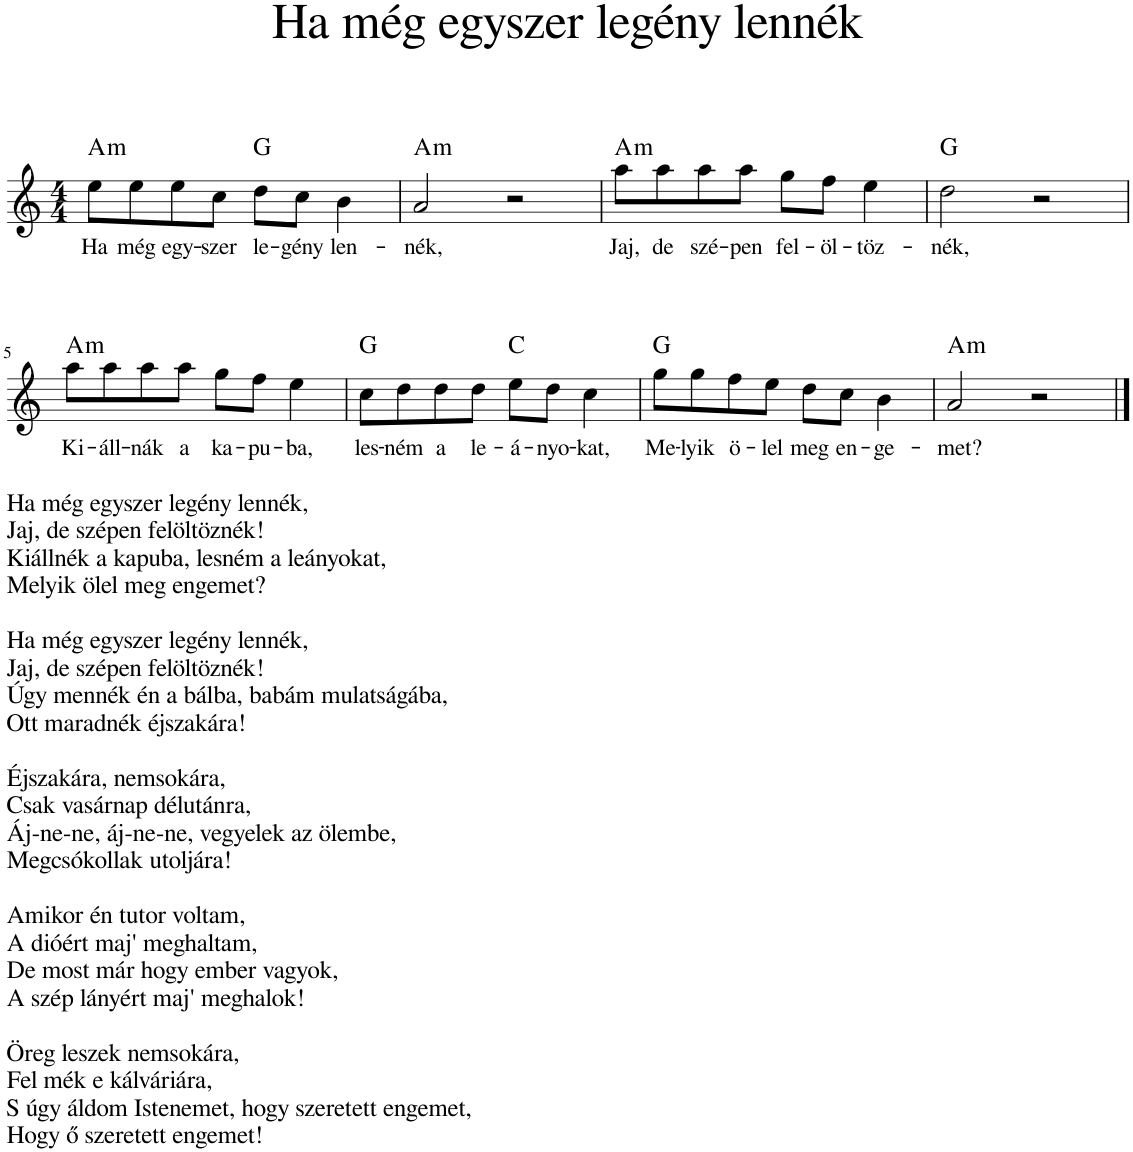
**kern	**text	**harte
*part1	*part1	*part1
*staff1	*staff1	*
*I"Piano	*	*
*I'Pno.	*	*
*clefG2	*	*
*k[]	*	*
*M4/4	*	*
=1	=1	=1
!	!LO:LY:b	!LO:H:kt=m
8ee\L	Ha	A:min
!	!LO:LY:b	!
8ee\	még	.
!	!LO:LY:b	!
8ee\	egy-	.
!	!LO:LY:b	!
8cc\J	-szer	.
!	!LO:LY:b	!
8dd\L	le-	G:maj
!	!LO:LY:b	!
8cc\J	-gény	.
!	!LO:LY:b	!
4b\	len-	.
=2	=2	=2
!	!LO:LY:b	!LO:H:kt=m
2a/	-nék,	A:min
2r	.	.
=3	=3	=3
!	!LO:LY:b	!LO:H:kt=m
8aa\L	Jaj,	A:min
!	!LO:LY:b	!
8aa\	de	.
!	!LO:LY:b	!
8aa\	szé-	.
!	!LO:LY:b	!
8aa\J	-pen	.
!	!LO:LY:b	!
8gg\L	fel-	.
!	!LO:LY:b	!
8ff\J	-öl-	.
!	!LO:LY:b	!
4ee\	-töz-	.
=4	=4	=4
!	!LO:LY:b	!
2dd\	-nék,	G:maj
2r	.	.
!!LO:LB:g=z
=5	=5	=5
!LO:TX:b:t=Ha még egyszer legény lennék,	!	!
!LO:TX:b:t=Jaj, de szépen felöltöznék!	!	!
!LO:TX:b:t=Kiállnék a kapuba, lesném a leányokat,	!	!
!LO:TX:b:t=Melyik ölel meg engemet?	!	!
!LO:TX:b:t=Ha még egyszer legény lennék,	!	!
!LO:TX:b:t=Jaj, de szépen felöltöznék!	!	!
!LO:TX:b:t=Úgy mennék én a bálba, babám mulatságába,	!	!
!LO:TX:b:t=Ott maradnék éjszakára!	!	!
!LO:TX:b:t=Éjszakára, nemsokára,	!	!
!LO:TX:b:t=Csak vasárnap délutánra,	!	!
!LO:TX:b:t=Áj-ne-ne, áj-ne-ne, vegyelek az ölembe,	!	!
!LO:TX:b:t=Megcsókollak utoljára!	!	!
!LO:TX:b:t=Amikor én tutor voltam,	!	!
!LO:TX:b:t=A dióért maj' meghaltam,	!	!
!LO:TX:b:t=De most már hogy ember vagyok,	!	!
!LO:TX:b:t=A szép lányért maj' meghalok!	!	!
!LO:TX:b:t=Öreg leszek nemsokára,	!	!
!LO:TX:b:t=Fel mék e kálváriára,	!	!
!LO:TX:b:t=S úgy áldom Istenemet, hogy szeretett engemet,	!	!
!LO:TX:b:t=Hogy ő szeretett engemet!	!	!
!	!LO:LY:b	!LO:H:kt=m
8aa\L	Ki-	A:min
!	!LO:LY:b	!
8aa\	-áll-	.
!	!LO:LY:b	!
8aa\	-nák	.
!	!LO:LY:b	!
8aa\J	a	.
!	!LO:LY:b	!
8gg\L	ka-	.
!	!LO:LY:b	!
8ff\J	-pu-	.
!	!LO:LY:b	!
4ee\	-ba,	.
=6	=6	=6
!	!LO:LY:b	!
8cc\L	les-	G:maj
!	!LO:LY:b	!
8dd\	-ném	.
!	!LO:LY:b	!
8dd\	a	.
!	!LO:LY:b	!
8dd\J	le-	.
!	!LO:LY:b	!
8ee\L	-á-	C:maj
!	!LO:LY:b	!
8dd\J	-nyo-	.
!	!LO:LY:b	!
4cc\	-kat,	.
=7	=7	=7
!	!LO:LY:b	!
8gg\L	Me-	G:maj
!	!LO:LY:b	!
8gg\	-lyik	.
!	!LO:LY:b	!
8ff\	ö-	.
!	!LO:LY:b	!
8ee\J	-lel	.
!	!LO:LY:b	!
8dd\L	meg	.
!	!LO:LY:b	!
8cc\J	en-	.
!	!LO:LY:b	!
4b\	-ge-	.
=8	=8	=8
!	!LO:LY:b	!LO:H:kt=m
2a/	-met?	A:min
2r	.	.
==	==	==
*-	*-	*-
